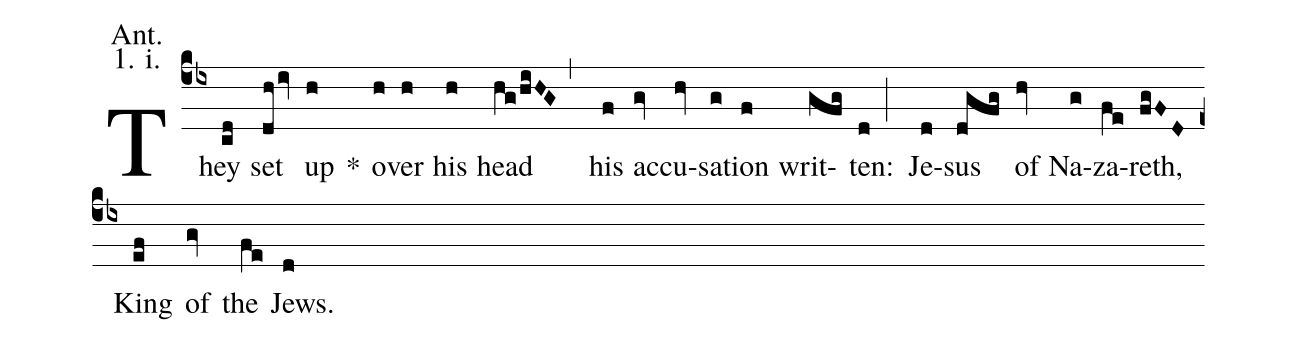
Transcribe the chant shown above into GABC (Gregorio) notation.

annotation: Ant.;
annotation: 1. i.;
%%
(cb4) They(cd) set(dhiv) up(h) <sp>*</sp>() o(h)ver(h) his(h) head(hg/hiHG,) his(f) ac(gv)cu(hv)sa(g)tion(f) writ(gfg)ten:(d;) Je(d)sus(dgfg) of(hv) Na(g)za(fe)reth,(fgFD) King(ef) of(gv) the(fe) Jews.(d)
